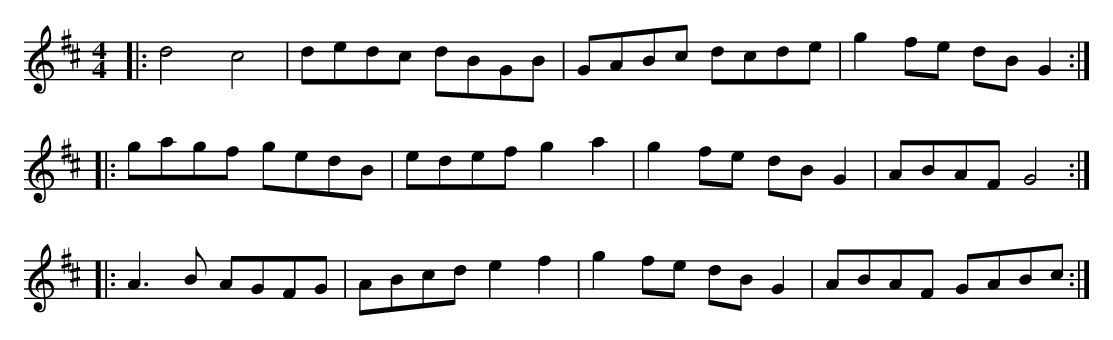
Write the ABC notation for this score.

X:1
M:4/4
K:D
|:d4 c4|dedc dBGB|GABc dcde|g2fe dBG2:|
|:gagf gedB|edef g2a2|g2fe dBG2|ABAF G4:|
|:A3B AGFG|ABcd e2f2|g2fe dBG2|ABAF GABc:|
